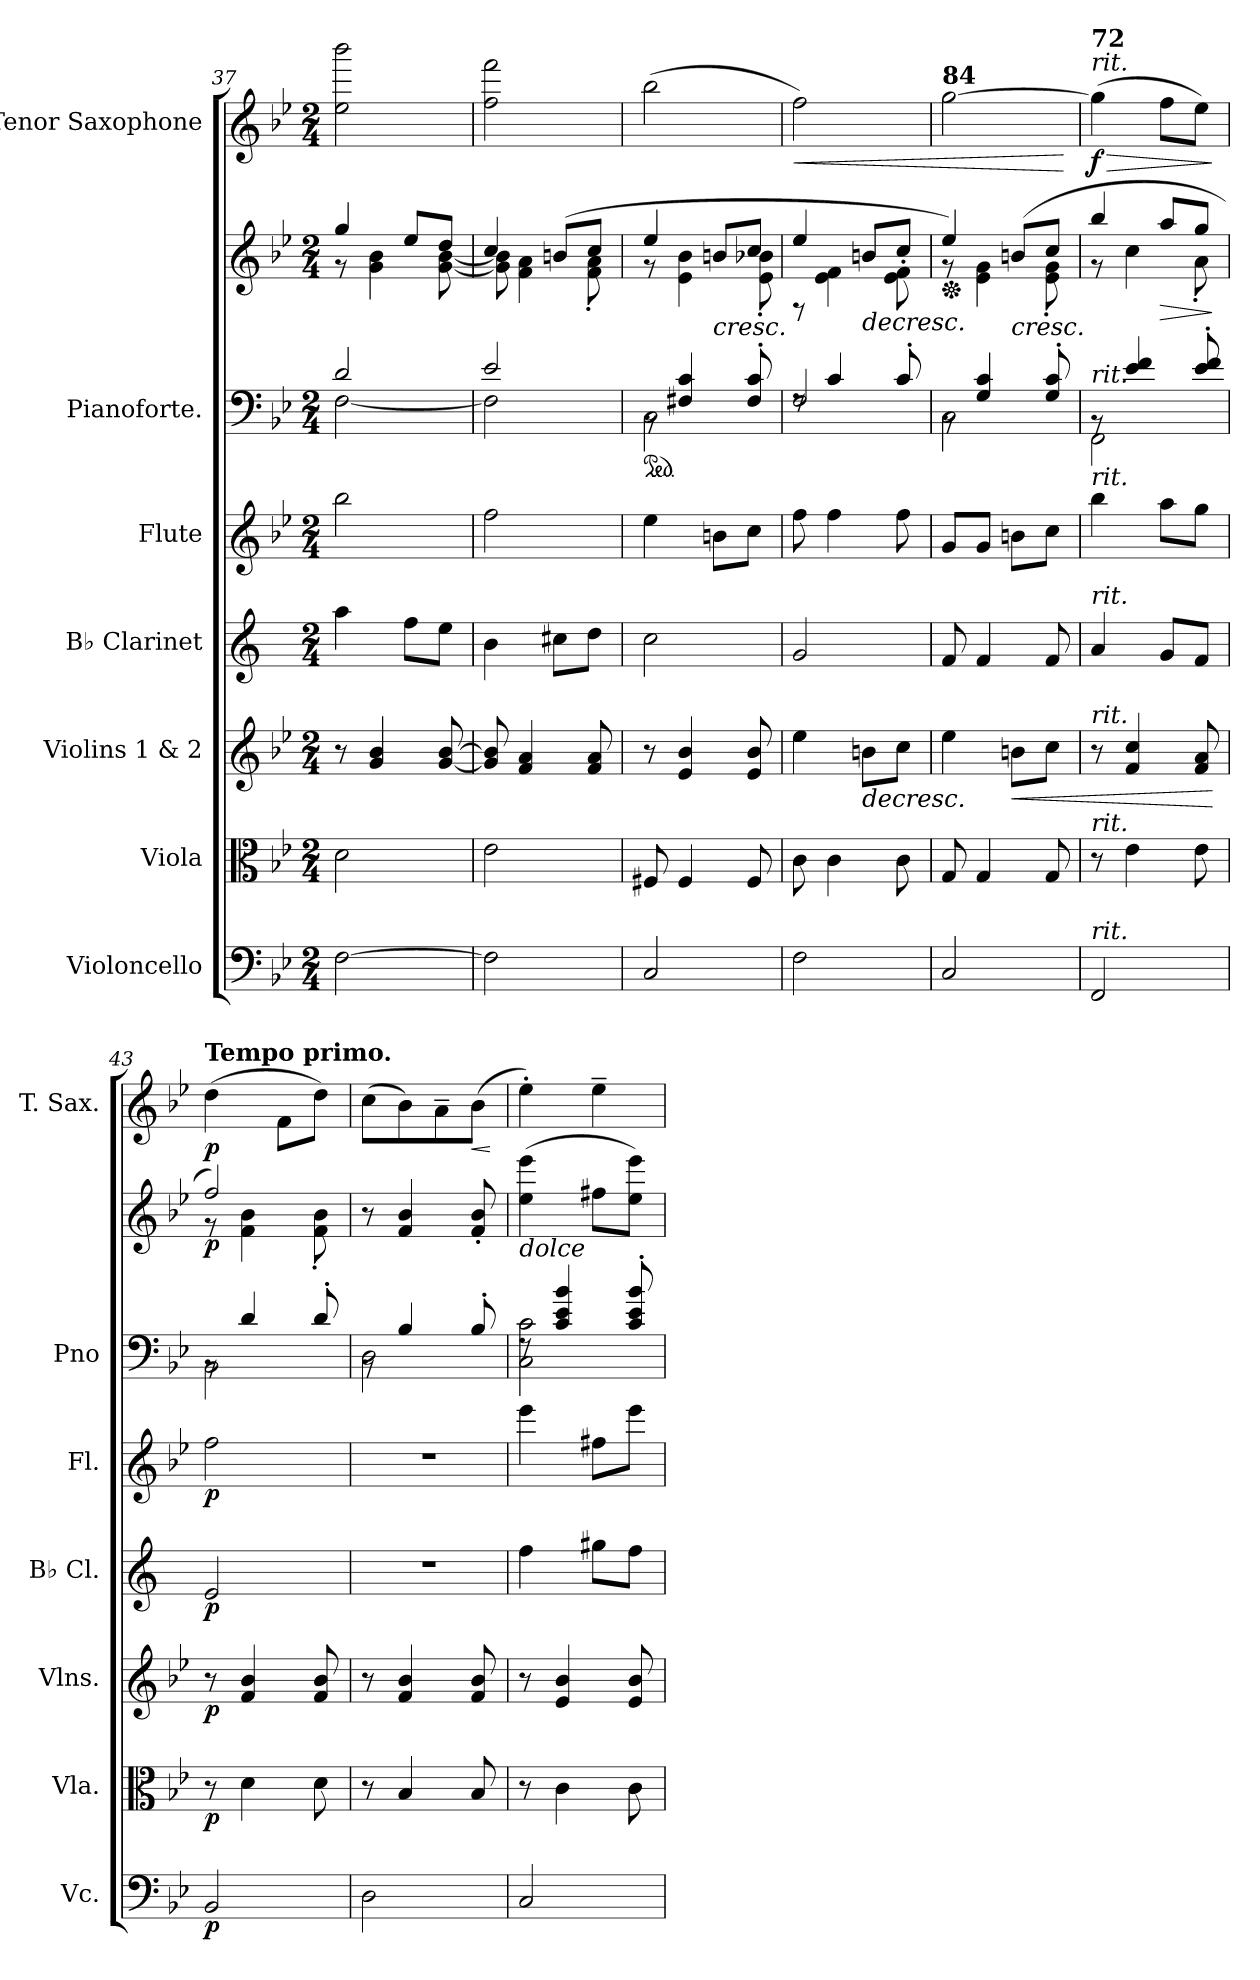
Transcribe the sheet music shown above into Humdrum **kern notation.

**kern	**dynam	**kern	**dynam	**kern	**dynam	**kern	**dynam	**kern	**dynam	**kern	**kern	**dynam	**kern	**dynam
*part7	*part7	*part6	*part6	*part5	*part5	*part4	*part4	*part3	*part3	*part2	*part2	*part2	*part1	*part1
*staff8	*staff8	*staff7	*staff7	*staff6	*staff6	*staff5	*staff5	*staff4	*staff4	*staff3	*staff2	*staff2/3	*staff1	*staff1
*I"Violoncello	*	*I"Viola	*	*I"Violins 1 &amp; 2	*	*I"B♭ Clarinet	*	*I"Flute	*	*I"Pianoforte.	*	*	*I"Tenor Saxophone	*
*I'Vc.	*	*I'Vla.	*	*I'Vlns.	*	*I'B♭ Cl.	*	*I'Fl.	*	*I'Pno	*	*	*I'T. Sax.	*
*clefF4	*	*clefC3	*	*clefG2	*	*clefG2	*	*clefG2	*	*clefF4	*clefG2	*	*clefG2	*
*	*	*	*	*	*	*ITrd1c2	*	*	*	*	*	*	*ITrd8c14	*
*k[b-e-]	*	*k[b-e-]	*	*k[b-e-]	*	*k[b-e-]	*	*k[b-e-]	*	*k[b-e-]	*k[b-e-]	*	*k[b-e-]	*
*M2/4	*	*M2/4	*	*M2/4	*	*M2/4	*	*M2/4	*	*M2/4	*M2/4	*	*M2/4	*
=37	=37	=37	=37	=37	=37	=37	=37	=37	=37	=37	=37	=37	=37	=37
*	*	*	*	*	*	*	*	*	*	*^	*^	*	*	*
[2F\	.	2d\	.	8r	.	4gg\	.	2bb-\	.	2d/	[2F\	4gg/	8r	.	2e-\ 2bb-\	.
.	.	.	.	4g/ 4b-/	.	.	.	.	.	.	.	.	4g\ 4b-\	.	.	.
.	.	.	.	.	.	8ee-\L	.	.	.	.	.	8ee-/L	.	.	.	.
.	.	.	.	[8g/ [8b-/	.	8dd\J	.	.	.	.	.	8dd/J	[8g\ [8b-\	.	.	.
=38	=38	=38	=38	=38	=38	=38	=38	=38	=38	=38	=38	=38	=38	=38	=38	=38
2F\]	.	2e-\	.	8g/] 8b-/]	.	4a\	.	2ff\	.	2e-/	2F\]	4cc/	8g\] 8b-\]	.	2f\ 2ff\	.
.	.	.	.	4f/ 4a/	.	.	.	.	.	.	.	.	4f\ 4a\	.	.	.
.	.	.	.	.	.	8bn\L	.	.	.	.	.	(8bn/L	.	.	.	.
.	.	.	.	8f/ 8a/	.	8cc\J	.	.	.	.	.	8cc/J	8f\' 8a\'	.	.	.
=39	=39	=39	=39	=39	=39	=39	=39	=39	=39	=39	=39	=39	=39	=39	=39	=39
*	*	*	*	*	*	*	*	*	*	*ped	*	*	*	*	*	*
2C/	.	8F#X/	.	8r	.	2b-\	.	4ee-\	.	8rBB	2C\	4ee-/	8rg	.	(2b-\	.
.	.	4F#/	.	4e-/ 4b-/	.	.	.	.	.	4F#X/ 4c/	.	.	4e-\ 4b-\	.	.	.
!	!	!	!	!	!	!	!	!	!	!	!	!	!	!LO:HP:b	!	!
.	.	.	.	.	.	.	.	8bn\L	.	.	.	8bn/L	.	<	.	.
.	.	8F#/	.	8e-/ 8b-/	.	.	.	8cc\J	.	8F#/' 8c/'	.	8cc/J	8e-\' 8b-X\'	.	.	.
=40	=40	=40	=40	=40	=40	=40	=40	=40	=40	=40	=40	=40	=40	=40	=40	=40
*	*	*	*	*	*	*	*	*	*	*	*^	*	*^	*	*	*
!	!	!	!	!	!	!	!	!	!	!	!	!	!	!	!	!	!	!LO:HP:b
2F\	.	8c\	.	4ee-\	.	2f/	.	8ff\	.	8ryy	2F/	8rF	4ee-/	8rF	8ryy	.	2f\)	<
.	.	4c\	.	.	.	.	.	4ff\	.	4c/	.	4.ryy	.	4.ryy	4e-\ 4f\	.	.	.
!	!	!	!	!	!LO:HP:b	!	!	!	!	!	!	!	!	!	!	!LO:HP:b	!	!
.	.	.	.	8bn\L	>	.	.	.	.	.	.	.	8bn/L	.	.	>	.	.
.	.	8c\	.	8cc\J	.	.	.	8ff\	.	8c'/	.	.	8cc/J	.	8e-\' 8f\'	.	.	.
*	*	*	*	*	*	*	*	*	*	*v	*v	*v	*	*	*	*	*	*
*	*	*	*	*	*	*	*	*	*	*	*v	*v	*v	*	*	*
.	.	.	.	.	.	.	.	.	.	.	.	[	.	.
=41	=41	=41	=41	=41	=41	=41	=41	=41	=41	=41	=41	=41	=41	=41
*	*	*	*	*	*	*	*	*	*	*^	*	*	*	*
*	*	*	*	*	*	*	*	*	*	*	*	*Xped	*	*	*
*	*	*	*	*	*	*	*	*	*	*	*	*^	*	*	*
!	!	!	!	!	!	!	!	!	!	!	!	!	!	!	!LO:TX:a:B:t=84	!
2C/	.	8G/	.	4ee-\	.	8e-/	.	8g/L	.	8rBB	2C\	4ee-/)	8rg	.	[2g\	.
.	.	4G/	.	.	.	4e-/	.	8g/J	.	4G/ 4c/	.	.	4e-\ 4g\	.	.	.
!	!	!	!	!	!LO:HP:b	!	!	!	!	!	!	!	!	!LO:HP:b	!	!
.	.	.	.	8bn\L	<	.	.	8bn\L	.	.	.	(8bn/L	.	<	.	.
.	.	8G/	.	8cc\J	.	8e-/	.	8cc\J	.	8G/' 8c/'	.	8cc/J	8e-\' 8g\'	.	.	.
*	*	*	*	*	*	*	*	*	*	*v	*v	*	*	*	*	*
*	*	*	*	*	*	*	*	*	*	*	*v	*v	*	*	*
.	.	.	.	.	]	.	.	.	.	.	.	]	.	[
!!LO:PB:g=z
=42	=42	=42	=42	=42	=42	=42	=42	=42	=42	=42	=42	=42	=42	=42
*	*	*	*	*	*	*	*	*	*	*^	*^	*	*	*
!	!	!	!	!	!	!	!	!	!	!	!	!	!	!	!LO:TX:a:i:t=rit.	!
!	!	!	!	!	!	!	!	!	!	!	!	!	!	!	!LO:TX:a:B:t=72	!
!	!	!	!	!	!	!	!	!	!	!LO:TX:a:i:t=rit.	!	!	!	!	!	!
!	!	!	!	!	!	!	!	!LO:TX:a:i:t=rit.	!	!	!	!	!	!	!	!
!	!	!	!	!	!	!LO:TX:a:i:t=rit.	!	!	!	!	!	!	!	!	!	!
!	!	!	!	!LO:TX:a:i:t=rit.	!	!	!	!	!	!	!	!	!	!	!	!
!	!	!LO:TX:a:i:t=rit.	!	!	!	!	!	!	!	!	!	!	!	!	!	!
!LO:TX:a:i:t=rit.	!	!	!	!	!	!	!	!	!	!	!	!	!	!	!	!
!	!	!	!	!	!	!	!	!	!	!	!	!	!	!	!	!LO:HP:b
!	!	!	!	!	!	!	!	!	!	!	!	!	!	!	!	!LO:DY:n=1:b
2FF/	.	8r	.	8r	.	4g/	.	4bb-\	.	8rBB	2FF\	4bb-/	8rg	.	(4g\]	> f
.	.	4e-\	.	4f/ 4cc/	.	.	.	.	.	4e-/ 4f/	.	.	4cc\	.	.	.
!	!	!	!	!	!	!	!	!	!	!	!	!	!	!LO:HP:b	!	!
.	.	.	.	.	.	8f/L	.	8aa\L	.	.	.	8aa/L	.	>	8f\L	.
.	.	8e-\	.	8f/ 8a/	.	8e-/J	.	8gg\J	.	8e-/' 8f/'	.	8gg/J	8a'\	.	8e-\J)	.
*	*	*	*	*	*	*	*	*	*	*v	*v	*	*	*	*	*
*	*	*	*	*	*	*	*	*	*	*	*v	*v	*	*	*
.	.	.	.	.	[	.	.	.	.	.	.	[ ]	.	]
=43	=43	=43	=43	=43	=43	=43	=43	=43	=43	=43	=43	=43	=43	=43
*	*	*	*	*	*	*	*	*	*	*^	*^	*	*	*
!	!	!	!	!	!	!	!	!	!	!	!	!	!	!	!LO:TX:a:B:t=Tempo primo.	!
!	!LO:DY:b	!	!LO:DY:b	!	!LO:DY:b	!	!LO:DY:b	!	!LO:DY:b	!	!	!	!	!LO:DY:b	!	!LO:DY:b
2BB-/	p	8r	p	8r	p	2d/	p	2ff\	p	8rBB	2BB-\	2ff/)	8rg	p	(4d\	p
.	.	4d\	.	4f/ 4b-/	.	.	.	.	.	4d/	.	.	4f\ 4b-\	.	.	.
.	.	.	.	.	.	.	.	.	.	.	.	.	.	.	8F\L	.
.	.	8d\	.	8f/ 8b-/	.	.	.	.	.	8d'/	.	.	8f\' 8b-\'	.	8d\J)	.
*	*	*	*	*	*	*	*	*	*	*	*	*v	*v	*	*	*
=44	=44	=44	=44	=44	=44	=44	=44	=44	=44	=44	=44	=44	=44	=44	=44
2D\	.	8r	.	8r	.	2r	.	2r	.	8rBB	2D\	8r	.	(8c\L	.
.	.	4B-/	.	4f/ 4b-/	.	.	.	.	.	4B-/	.	4f/ 4b-/	.	8B-\)	.
.	.	.	.	.	.	.	.	.	.	.	.	.	.	8A~\	.
!	!	!	!	!	!	!	!	!	!	!	!	!	!	!	!LO:HP:b
.	.	8B-/	.	8f/ 8b-/	.	.	.	.	.	8B-'/	.	8f/' 8b-/'	.	(8B-\J	<
*	*	*	*	*	*	*	*	*	*	*v	*v	*	*	*	*
.	.	.	.	.	.	.	.	.	.	.	.	.	.	[
=45	=45	=45	=45	=45	=45	=45	=45	=45	=45	=45	=45	=45	=45	=45
*	*	*	*	*	*	*	*	*	*	*^	*	*	*	*
!	!	!	!	!	!	!	!	!	!	!	!	!LO:TX:b:i:t=dolce	!	!	!
2C/	.	8r	.	8r	.	4ee-\	.	4eee-\	.	8rF	2C\ 2c\	(4ee-\ 4eee-\	.	4e-'\)	.
.	.	4c\	.	4e-/ 4b-/	.	.	.	.	.	4c/ 4e-/ 4b-/	.	.	.	.	.
.	.	.	.	.	.	8ff#X\L	.	8ff#X\L	.	.	.	8ff#X\L	.	4e-~\	.
.	.	8c\	.	8e-/ 8b-/	.	8ee-\J	.	8eee-\J	.	8c/' 8e-/' 8b-/'	.	8ee-\ 8eee-\J)	.	.	.
*	*	*	*	*	*	*	*	*	*	*v	*v	*	*	*	*
=	=	=	=	=	=	=	=	=	=	=	=	=	=	=
*-	*-	*-	*-	*-	*-	*-	*-	*-	*-	*-	*-	*-	*-	*-
